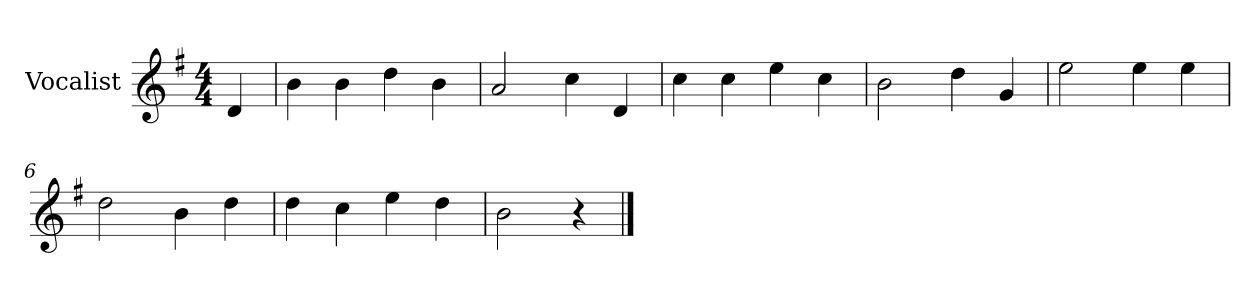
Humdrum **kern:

**kern
*part1
*staff1
*I"Vocalist
*k[f#]
*G:
*M4/4
=
4d
=1
4b
4b
4dd
4b
=2
2a
4cc
4d
=3
4cc
4cc
4ee
4cc
=4
2b
4dd
4g
=5
2ee
4ee
4ee
=6
2dd
4b
4dd
=7
4dd
4cc
4ee
4dd
=8
2b
4r
==
*-
